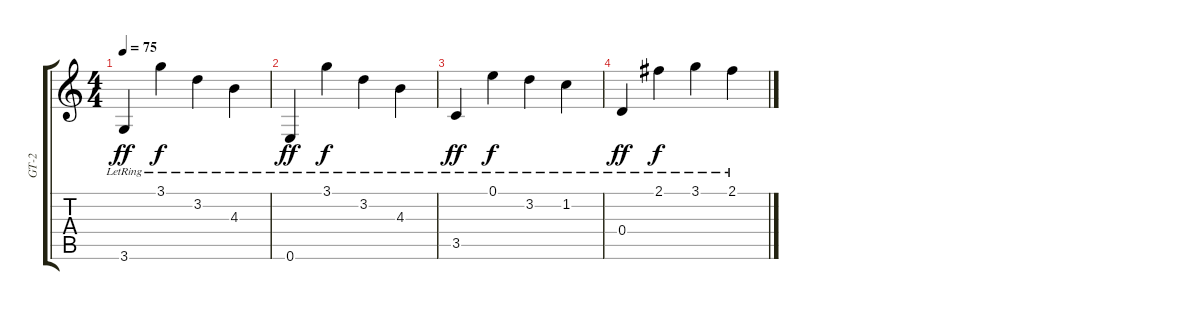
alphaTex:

\track ("GT-2" "GT-2") {instrument overdrivenguitar}
\staff {score tabs}
\tuning (E4 B3 G3 D3 A2 E2) {hide}
\ts (4 4)
\tempo 75
\clef g2
\ks c
3.6{lr}.4{dy ff instrument overdrivenguitar} 3.1{lr}.4{dy f} 3.2{lr}.4 4.3{lr}.4 |
0.6{lr}.4{dy ff} 3.1{lr}.4{dy f} 3.2{lr}.4 4.3{lr}.4 |
3.5{lr}.4{dy ff} 0.1{lr}.4{dy f} 3.2{lr}.4 1.2{lr}.4 |
0.4{lr}.4{dy ff} 2.1{lr}.4{dy f} 3.1{lr}.4 2.1{lr}.4
